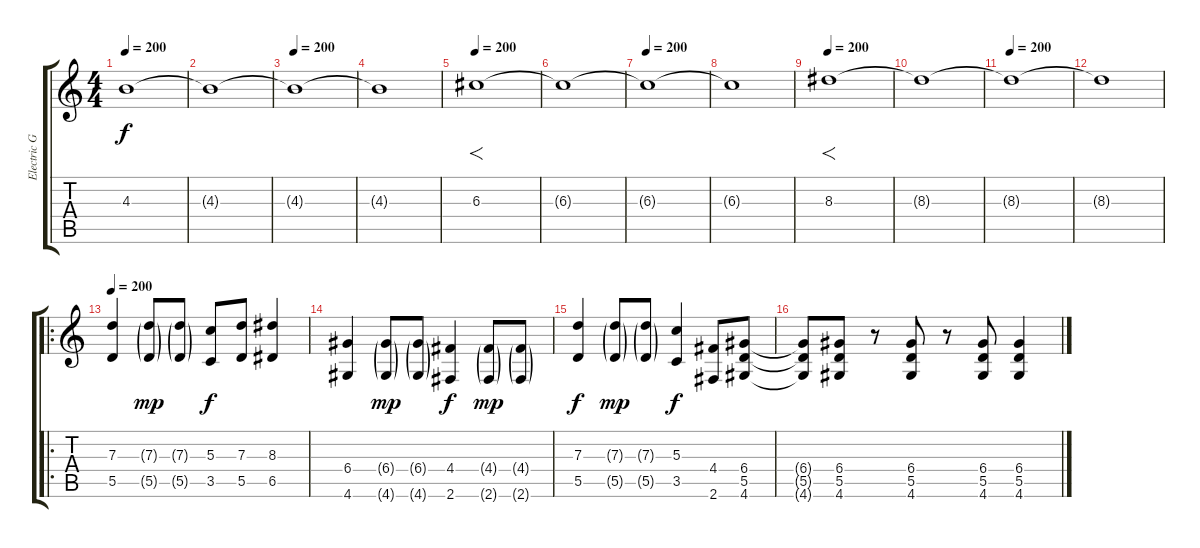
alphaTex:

\track ("Electric Guitar 1" "Electric G") {instrument distortionguitar}
\staff {score tabs}
\tuning (E4 B3 G3 D3 A2 E2) {hide}
\ts (4 4)
\tempo 200
\clef g2
\ks c
4.3{t}.1{dy f volume 8} |
4.3{t}.1{volume 6} |
\tempo 200
4.3{t}.1{volume 4} |
4.3{t}.1{volume 2} |
\tempo 200
6.3.1{f volume 14} |
6.3{t}.1 |
\tempo 200
6.3{t}.1 |
6.3{t}.1 |
\tempo 200
8.3.1{f} |
8.3{t}.1 |
\tempo 200
8.3{t}.1 |
8.3{t}.1 |
\ro
\tempo 200
(7.3 5.5).4 (7.3{g} 5.5{g}).8{dy mp} (7.3{g} 5.5{g}).8 (5.3 3.5).8{dy f} (7.3 5.5).8 (8.3 6.5).4 |
(6.4 4.6).4 (6.4{g} 4.6{g}).8{dy mp} (6.4{g} 4.6{g}).8 (4.4 2.6).4{dy f} (4.4{g} 2.6{g}).8{dy mp} (4.4{g} 2.6{g}).8 |
(7.3 5.5).4{dy f} (7.3{g} 5.5{g}).8{dy mp} (7.3{g} 5.5{g}).8 (5.3 3.5).4{dy f} (4.4 2.6).8 (6.4 5.5 4.6).8 |
(6.4{t} 5.5{t} 4.6{t}).8 (6.4 5.5 4.6).8 r.8 (6.4 5.5 4.6).8 r.8 (6.4 5.5 4.6).8 (6.4 5.5 4.6).4
